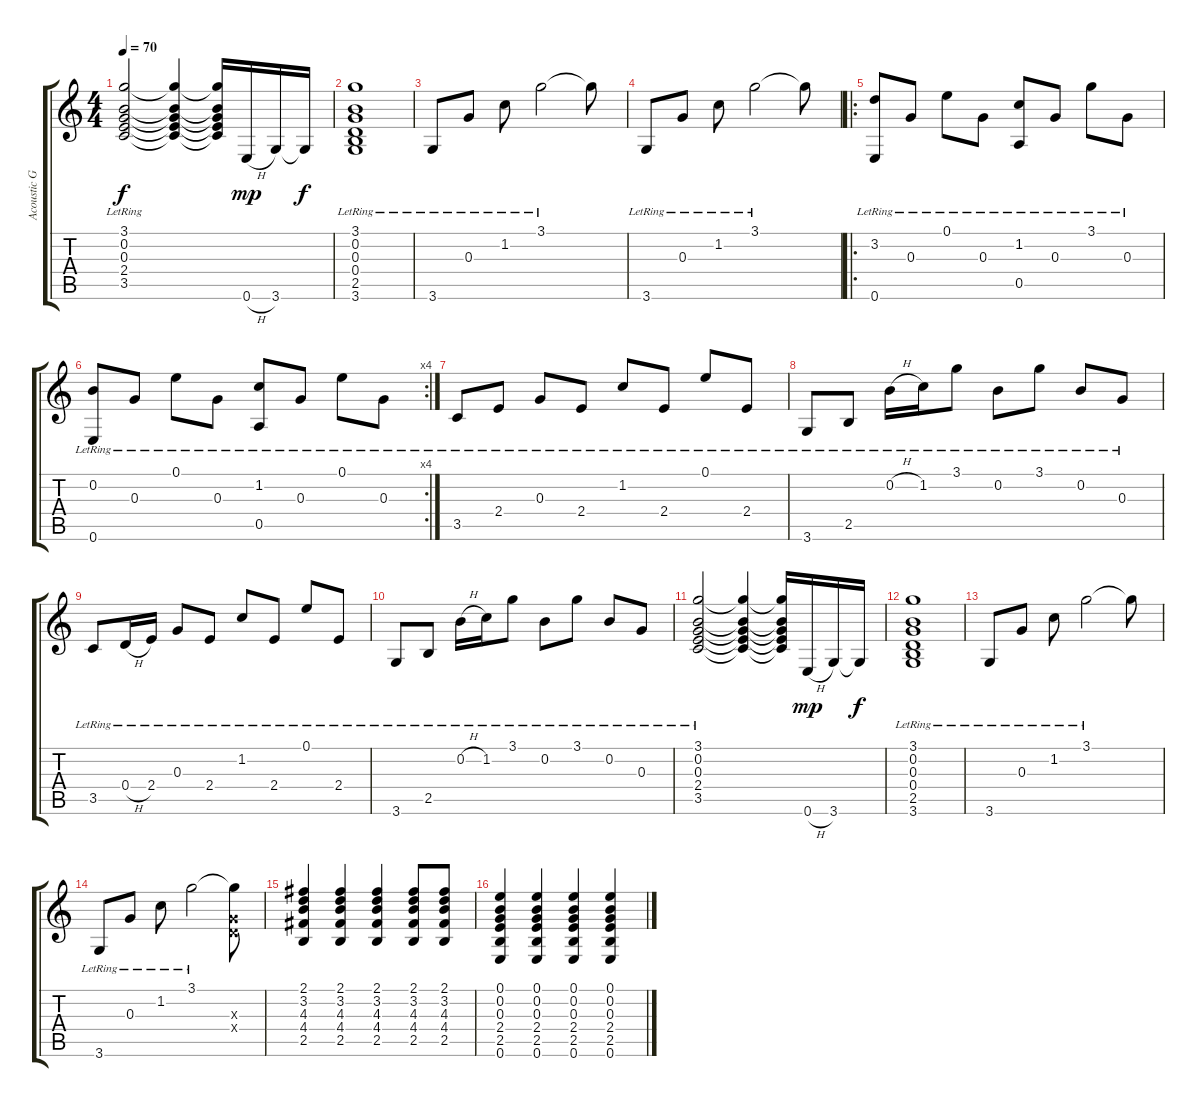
\track ("Acoustic Guitar" "Acoustic G") {instrument acousticguitarnylon}
\staff {score tabs}
\tuning (E4 B3 G3 D3 A2 E2) {hide}
\ts (4 4)
\tempo 70
\clef g2
\ks c
(3.1{lr} 0.2{lr} 0.3{lr} 2.4{lr} 3.5{lr}).2{dy f} (3.1{t} 0.2{t} 0.3{t} 2.4{t} 3.5{t}).4 (3.1{t} 0.2{t} 0.3{t} 2.4{t} 3.5{t}).16 0.6{h}.16{dy mp} 3.6.16 3.6{t}.16{dy f} |
(3.1{lr} 0.2{lr} 0.3{lr} 0.4{lr} 2.5{lr} 3.6{lr}).1 |
3.6{lr}.8 0.3{lr}.8 1.2{lr}.8 3.1{lr}.2 3.1{t}.8 |
3.6{lr}.8 0.3{lr}.8 1.2{lr}.8 3.1{lr}.2 3.1{t}.8 |
\ro
(3.2{lr} 0.6{lr}).8 0.3{lr}.8 0.1{lr}.8 0.3{lr}.8 (1.2{lr} 0.5{lr}).8 0.3{lr}.8 3.1{lr}.8 0.3{lr}.8 |
\rc 4
(0.2{lr} 0.6{lr}).8 0.3{lr}.8 0.1{lr}.8 0.3{lr}.8 (1.2{lr} 0.5{lr}).8 0.3{lr}.8 0.1{lr}.8 0.3{lr}.8 |
3.5{lr}.8 2.4{lr}.8 0.3{lr}.8 2.4{lr}.8 1.2{lr}.8 2.4{lr}.8 0.1{lr}.8 2.4{lr}.8 |
3.6{lr}.8 2.5{lr}.8 0.2{h lr}.16 1.2{lr}.16 3.1{lr}.8 0.2{lr}.8 3.1{lr}.8 0.2{lr}.8 0.3{lr}.8 |
3.5{lr}.8 0.4{h lr}.16 2.4{lr}.16 0.3{lr}.8 2.4{lr}.8 1.2{lr}.8 2.4{lr}.8 0.1{lr}.8 2.4{lr}.8 |
3.6{lr}.8 2.5{lr}.8 0.2{h lr}.16 1.2{lr}.16 3.1{lr}.8 0.2{lr}.8 3.1{lr}.8 0.2{lr}.8 0.3{lr}.8 |
(3.1{lr} 0.2{lr} 0.3{lr} 2.4{lr} 3.5{lr}).2 (3.1{t} 0.2{t} 0.3{t} 2.4{t} 3.5{t}).4 (3.1{t} 0.2{t} 0.3{t} 2.4{t} 3.5{t}).16 0.6{h}.16{dy mp} 3.6.16 3.6{t}.16{dy f} |
(3.1{lr} 0.2{lr} 0.3{lr} 0.4{lr} 2.5{lr} 3.6{lr}).1 |
3.6{lr}.8 0.3{lr}.8 1.2{lr}.8 3.1{lr}.2 3.1{t}.8 |
3.6{lr}.8 0.3{lr}.8 1.2{lr}.8 3.1{lr}.2 (3.1{t} 0.3{x} 0.4{x}).8 |
(2.1 3.2 4.3 4.4 2.5).4 (2.1 3.2 4.3 4.4 2.5).4 (2.1 3.2 4.3 4.4 2.5).4 (2.1 3.2 4.3 4.4 2.5).8 (2.1 3.2 4.3 4.4 2.5).8 |
(0.1 0.2 0.3 2.4 2.5 0.6).4 (0.1 0.2 0.3 2.4 2.5 0.6).4 (0.1 0.2 0.3 2.4 2.5 0.6).4 (0.1 0.2 0.3 2.4 2.5 0.6).4
